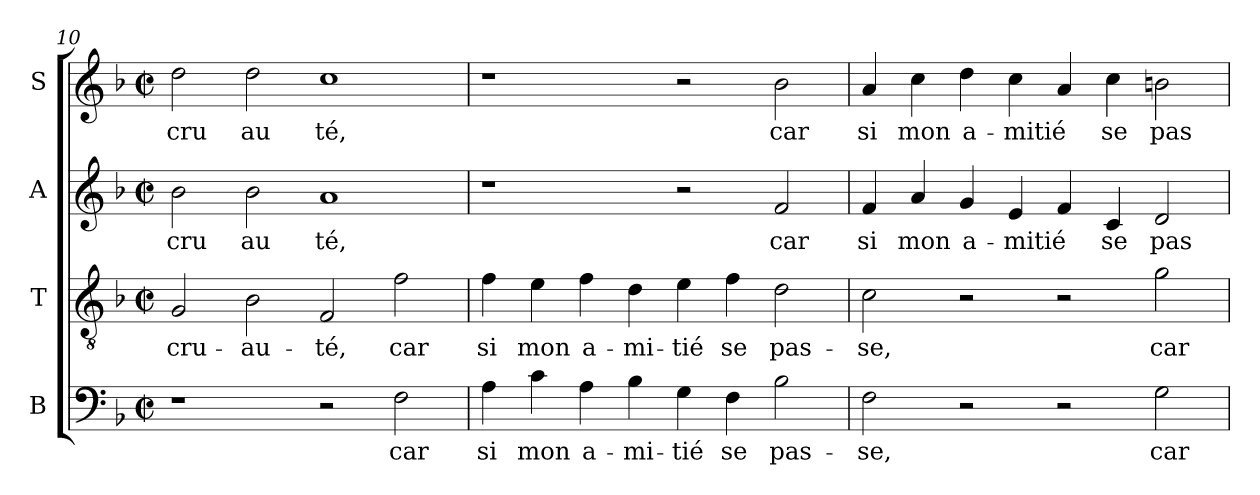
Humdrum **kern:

**kern	**text	**kern	**text	**kern	**text	**kern	**text
*part4	*part4	*part3	*part3	*part2	*part2	*part1	*part1
*staff4	*staff4	*staff3	*staff3	*staff2	*staff2	*staff1	*staff1
*I"B	*	*I"T	*	*I"A	*	*I"S	*
*clefF4	*	*clefGv2	*	*clefG2	*	*clefG2	*
*k[b-]	*	*k[b-]	*	*k[b-]	*	*k[b-]	*
*F:	*	*F:	*	*F:	*	*F:	*
*M2/2	*	*M2/2	*	*M2/2	*	*M2/2	*
*met(c|)	*	*met(c|)	*	*met(c|)	*	*met(c|)	*
=10	=10	=10	=10	=10	=10	=10	=10
!	!	!	!LO:LY:b:cj	!	!LO:LY:b:cj	!	!LO:LY:b:cj
1r	.	2G/	cru-	2b-\	cru	2dd\	cru
!	!	!	!LO:LY:b:cj	!	!LO:LY:b:cj	!	!LO:LY:b:cj
.	.	2B-\	-au-	2b-\	au	2dd\	au
!	!	!	!LO:LY:b:cj	!	!LO:LY:b:cj	!	!LO:LY:b:cj
2r	.	2F/	-té,	1a	té,	1cc	té,
!	!LO:LY:b:cj	!	!LO:LY:b:cj	!	!	!	!
2F\	car	2f\	car	.	.	.	.
=11	=11	=11	=11	=11	=11	=11	=11
!	!LO:LY:b:cj	!	!LO:LY:b:cj	!	!	!	!
4A\	si	4f\	si	1r	.	1r	.
!	!LO:LY:b:cj	!	!LO:LY:b:cj	!	!	!	!
4c\	mon	4e\	mon	.	.	.	.
!	!LO:LY:b:cj	!	!LO:LY:b:cj	!	!	!	!
4A\	a-	4f\	a-	.	.	.	.
!	!LO:LY:b:cj	!	!LO:LY:b:cj	!	!	!	!
4B-\	-mi-	4d\	-mi-	.	.	.	.
!	!LO:LY:b:cj	!	!LO:LY:b:cj	!	!	!	!
4G\	-tié	4e\	-tié	2r	.	2r	.
!	!LO:LY:b:cj	!	!LO:LY:b:cj	!	!	!	!
4F\	se	4f\	se	.	.	.	.
!	!LO:LY:b:cj	!	!LO:LY:b:cj	!	!LO:LY:b:cj	!	!LO:LY:b:cj
2B-\	pas-	2d\	pas-	2f/	car	2b-\	car
!!LO:PB:g=z
=12	=12	=12	=12	=12	=12	=12	=12
!	!LO:LY:b:cj	!	!LO:LY:b:cj	!	!LO:LY:b:cj	!	!LO:LY:b:cj
2F\	-se,	2c\	-se,	4f/	si	4a/	si
!	!	!	!	!	!LO:LY:b:cj	!	!LO:LY:b:cj
.	.	.	.	4a/	mon	4cc\	mon
!	!	!	!	!	!LO:LY:b:cj	!	!LO:LY:b:cj
2r	.	2r	.	4g/	a-	4dd\	a-
!	!	!	!	!	!LO:LY:b:cj	!	!LO:LY:b:cj
.	.	.	.	4e/	-mitié	4cc\	-mitié
!	!	!	!	!	!LO:LY:b:cj	!	!LO:LY:b:cj
2r	.	2r	.	4f/	.	4a/	.
!	!	!	!	!	!LO:LY:b:cj	!	!LO:LY:b:cj
.	.	.	.	4c/	se	4cc\	se
!	!LO:LY:b:cj	!	!LO:LY:b:cj	!	!LO:LY:b:cj	!	!LO:LY:b:cj
2G\	car	2g\	car	2d/	pas-	2bn\	pas-
=	=	=	=	=	=	=	=
*-	*-	*-	*-	*-	*-	*-	*-
